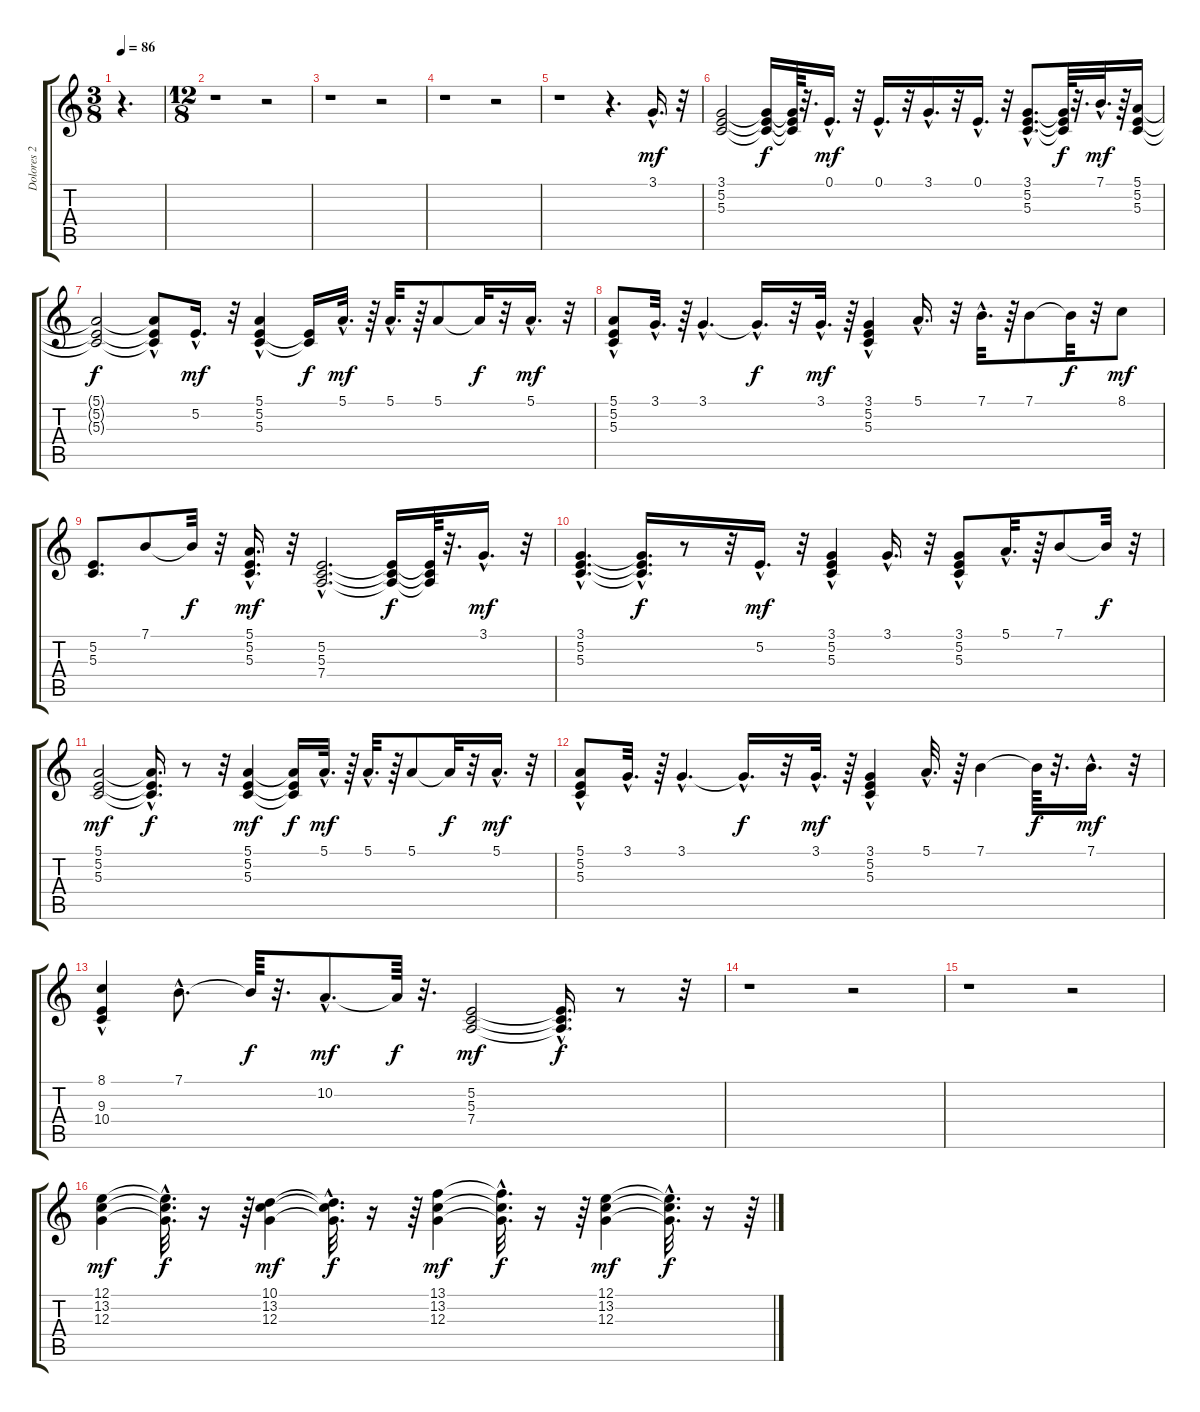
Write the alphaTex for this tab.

\track ("Dolores 2" "Dolores 2") {instrument pad3polysynth}
\staff {score tabs}
\tuning (E4 B3 G3 D3 A2 E2) {hide}
\ts (3 8)
\tempo 86
\clef g2
\ks c
r.4{d dy mf instrument pad3polysynth} |
\ts (12 8)
r.1 r.2 |
r.1 r.2 |
r.1 r.2 |
r.1 r.4{d} 3.1{hac}.16{d} r.32 |
(3.1 5.2 5.3).2 (3.1{t} 5.2{t} 5.3{t}).16{dy f} (3.1{t} 5.2{t} 5.3{t}).64 r.32{d} 0.1{hac}.16{d dy mf} r.32 0.1{hac}.16{d} r.32 3.1{hac}.16{d} r.32 0.1{hac}.16{d} r.32 (3.1{hac} 5.2{hac} 5.3{hac}).8{d} (3.1{t} 5.2{t} 5.3{t}).64{dy f} r.32{d} 7.1{hac}.32{d dy mf} r.64 (5.1 5.2 5.3).16 |
(5.1{t} 5.2{t} 5.3{t}).2{dy f} (5.1{t} 5.2{hac t} 5.3{t}).8 5.2{hac}.16{d dy mf} r.32 (5.1{hac} 5.2 5.3).4 (5.2{t} 5.3{t}).16{dy f} 5.1{hac}.32{d dy mf} r.64 5.1{hac}.32{d} r.64 5.1.8 5.1{t}.32{dy f} r.32 5.1{hac}.16{d dy mf} r.32 |
(5.1{hac} 5.2 5.3).8 3.1{hac}.32{d} r.64 3.1{hac}.4{d} 3.1{hac t}.16{d dy f} r.32 3.1{hac}.32{d dy mf} r.64 (3.1{hac} 5.2 5.3).4 5.1{hac}.16{d} r.32 7.1{hac}.32{d} r.64 7.1.8 7.1{t}.32{dy f} r.32 8.1.8{dy mf} |
(5.2 5.3).8{d} 7.1.8 7.1{t}.32{dy f} r.32 (5.1{hac} 5.2{hac} 5.3{hac}).16{d dy mf} r.32 (5.2{hac} 5.3{hac} 7.4{hac}).2{d} (5.2{t} 5.3{t} 7.4{t}).16{dy f} (5.2{t} 5.3{t} 7.4{t}).64 r.32{d} 3.1{hac}.16{d dy mf} r.32 |
(3.1{hac} 5.2{hac} 5.3{hac}).4{d} (3.1{hac t} 5.2{hac t} 5.3{hac t}).16{d dy f} r.8 r.32 5.2{hac}.16{d dy mf} r.32 (3.1{hac} 5.2 5.3).4 3.1{hac}.16{d} r.32 (3.1{hac} 5.2 5.3).8 5.1{hac}.32{d} r.64 7.1.8 7.1{t}.32{dy f} r.32 |
(5.1 5.2 5.3).2{dy mf} (5.1{hac t} 5.2{hac t} 5.3{hac t}).16{d dy f} r.8 r.32 (5.1 5.2 5.3).4{dy mf} (5.1{t} 5.2{t} 5.3{t}).16{dy f} 5.1{hac}.32{d dy mf} r.64 5.1{hac}.32{d} r.64 5.1.8 5.1{t}.32{dy f} r.32 5.1{hac}.16{d dy mf} r.32 |
(5.1{hac} 5.2 5.3).8 3.1{hac}.32{d} r.64 3.1{hac}.4{d} 3.1{hac t}.16{d dy f} r.32 3.1{hac}.32{d dy mf} r.64 (3.1{hac} 5.2 5.3).4 5.1{hac}.32{d} r.64 7.1.4 7.1{t}.64{dy f} r.32{d} 7.1{hac}.16{d dy mf} r.32 |
(8.1{hac} 9.3 10.4).4 7.1{hac}.8{d} 7.1{t}.64{dy f} r.32{d} 10.2{hac}.8{d dy mf} 10.2{t}.64{dy f} r.32{d} (5.2 5.3 7.4).2{dy mf} (5.2{hac t} 5.3{hac t} 7.4{hac t}).16{d dy f} r.8 r.32 |
r.1 r.2 |
r.1 r.2 |
(12.1 13.2 12.3).4{dy mf} (12.1{hac t} 13.2{hac t} 12.3{hac t}).32{d dy f} r.16 r.64 (10.1 13.2 12.3).4{dy mf} (10.1{hac t} 13.2{hac t} 12.3{hac t}).32{d dy f} r.16 r.64 (13.1 13.2 12.3).4{dy mf} (13.1{hac t} 13.2{hac t} 12.3{hac t}).32{d dy f} r.16 r.64 (12.1 13.2 12.3).4{dy mf} (12.1{hac t} 13.2{hac t} 12.3{hac t}).32{d dy f} r.16 r.64
